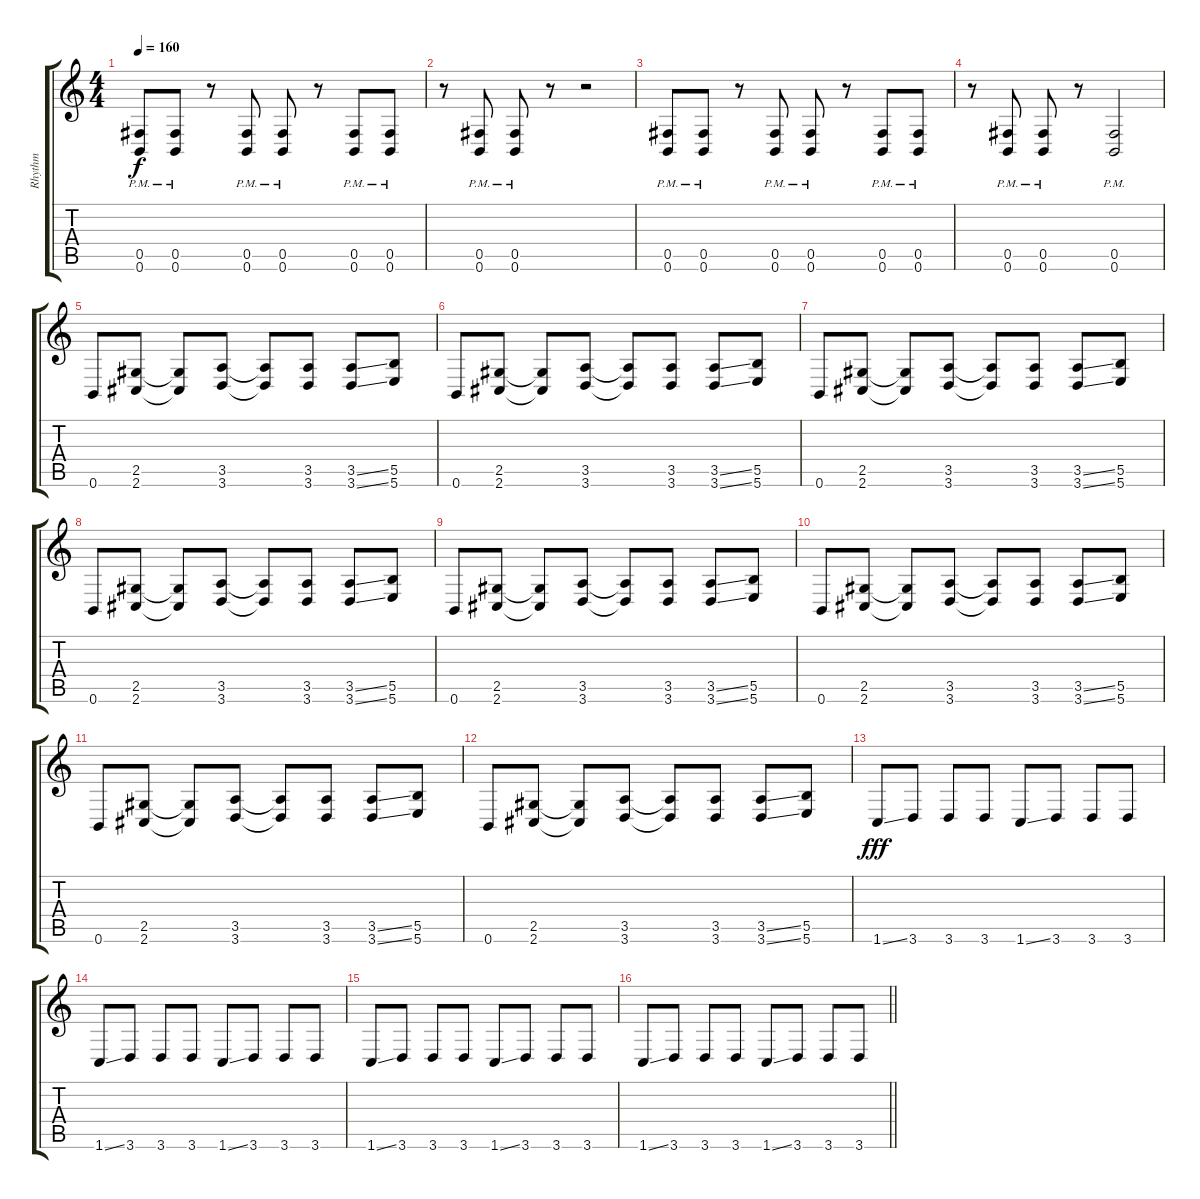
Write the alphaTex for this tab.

\track ("Rhythm" "Rhythm") {instrument distortionguitar}
\staff {score tabs}
\tuning (Db4 Ab3 E3 B2 Gb2 B1) {hide}
\ts (4 4)
\tempo 160
\clef g2
\ks c
(0.5{pm} 0.6{pm}).8{dy f} (0.5{pm} 0.6{pm}).8 r.8 (0.5{pm} 0.6{pm}).8 (0.5{pm} 0.6{pm}).8 r.8 (0.5{pm} 0.6{pm}).8 (0.5{pm} 0.6{pm}).8 |
r.8 (0.5{pm} 0.6{pm}).8 (0.5{pm} 0.6{pm}).8 r.8 r.2 |
(0.5{pm} 0.6{pm}).8 (0.5{pm} 0.6{pm}).8 r.8 (0.5{pm} 0.6{pm}).8 (0.5{pm} 0.6{pm}).8 r.8 (0.5{pm} 0.6{pm}).8 (0.5{pm} 0.6{pm}).8 |
r.8 (0.5{pm} 0.6{pm}).8 (0.5{pm} 0.6{pm}).8 r.8 (0.5{pm} 0.6{pm}).2 |
0.6.8 (2.5 2.6).8 (2.5{t} 2.6{t}).8 (3.5 3.6).8 (3.5{t} 3.6{t}).8 (3.5 3.6).8 (3.5{ss} 3.6{ss}).8 (5.5 5.6).8 |
0.6.8 (2.5 2.6).8 (2.5{t} 2.6{t}).8 (3.5 3.6).8 (3.5{t} 3.6{t}).8 (3.5 3.6).8 (3.5{ss} 3.6{ss}).8 (5.5 5.6).8 |
0.6.8 (2.5 2.6).8 (2.5{t} 2.6{t}).8 (3.5 3.6).8 (3.5{t} 3.6{t}).8 (3.5 3.6).8 (3.5{ss} 3.6{ss}).8 (5.5 5.6).8 |
0.6.8 (2.5 2.6).8 (2.5{t} 2.6{t}).8 (3.5 3.6).8 (3.5{t} 3.6{t}).8 (3.5 3.6).8 (3.5{ss} 3.6{ss}).8 (5.5 5.6).8 |
0.6.8 (2.5 2.6).8 (2.5{t} 2.6{t}).8 (3.5 3.6).8 (3.5{t} 3.6{t}).8 (3.5 3.6).8 (3.5{ss} 3.6{ss}).8 (5.5 5.6).8 |
0.6.8 (2.5 2.6).8 (2.5{t} 2.6{t}).8 (3.5 3.6).8 (3.5{t} 3.6{t}).8 (3.5 3.6).8 (3.5{ss} 3.6{ss}).8 (5.5 5.6).8 |
0.6.8 (2.5 2.6).8 (2.5{t} 2.6{t}).8 (3.5 3.6).8 (3.5{t} 3.6{t}).8 (3.5 3.6).8 (3.5{ss} 3.6{ss}).8 (5.5 5.6).8 |
0.6.8 (2.5 2.6).8 (2.5{t} 2.6{t}).8 (3.5 3.6).8 (3.5{t} 3.6{t}).8 (3.5 3.6).8 (3.5{ss} 3.6{ss}).8 (5.5 5.6).8 |
1.6{ss}.8{dy fff} 3.6.8 3.6.8 3.6.8 1.6{ss}.8 3.6.8 3.6.8 3.6.8 |
1.6{ss}.8 3.6.8 3.6.8 3.6.8 1.6{ss}.8 3.6.8 3.6.8 3.6.8 |
1.6{ss}.8 3.6.8 3.6.8 3.6.8 1.6{ss}.8 3.6.8 3.6.8 3.6.8 |
\barLineRight lightlight
1.6{ss}.8 3.6.8 3.6.8 3.6.8 1.6{ss}.8 3.6.8 3.6.8 3.6.8
